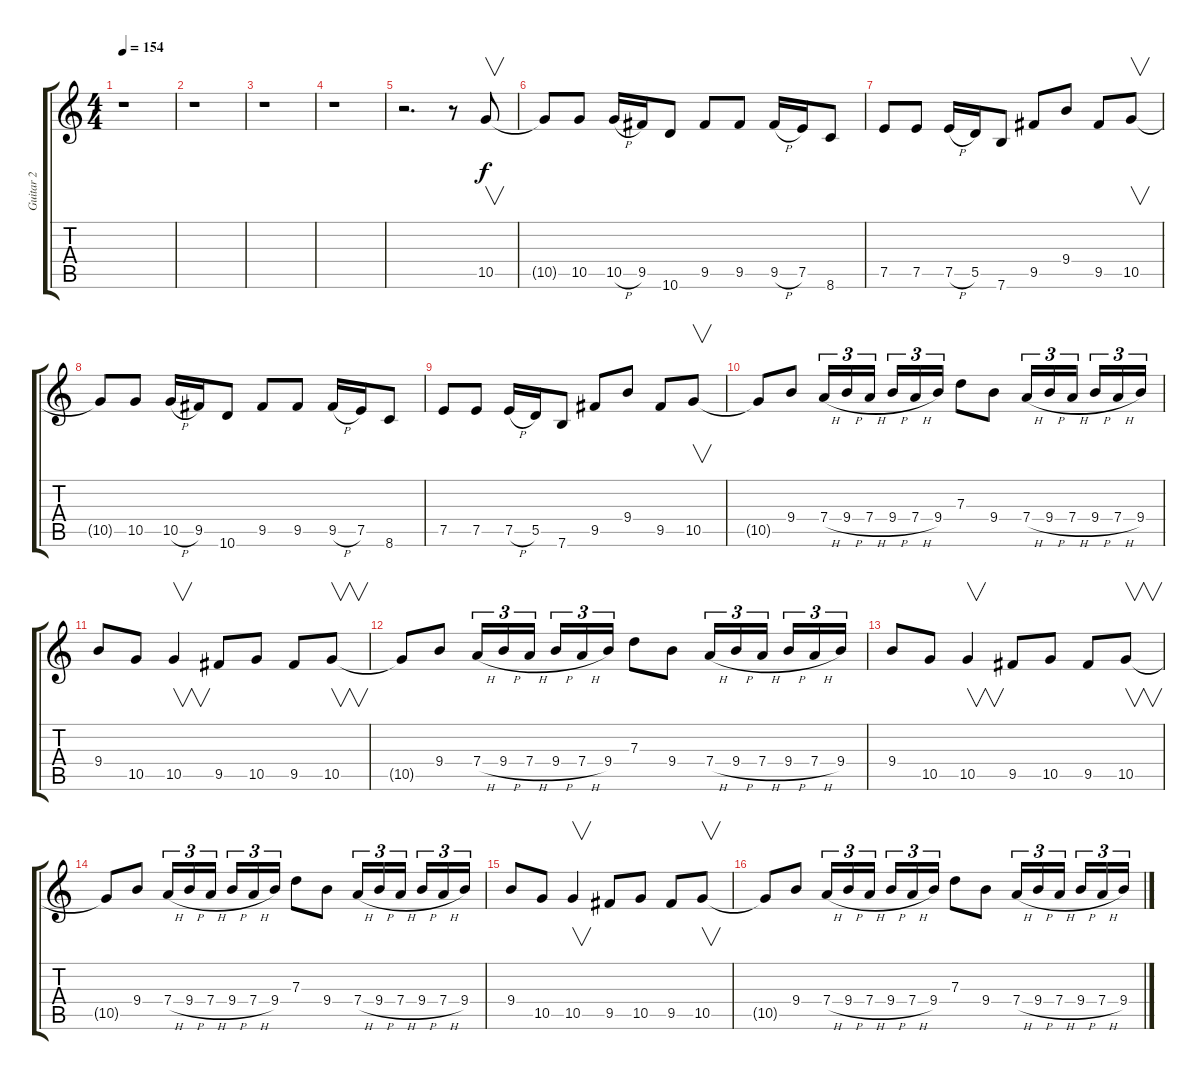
\track ("Guitar 2" "Guitar 2") {instrument distortionguitar}
\staff {score tabs}
\tuning (E4 B3 G3 D3 A2 E2) {hide}
\ts (4 4)
\tempo 154
\clef g2
\ks c
r.1{dy f instrument distortionguitar} |
r.1 |
r.1 |
r.1 |
r.2{d} r.8 10.5.8{v} |
10.5{t}.8 10.5.8 10.5{h}.16 9.5.16 10.6.8 9.5.8 9.5.8 9.5{h}.16 7.5.16 8.6.8 |
7.5.8 7.5.8 7.5{h}.16 5.5.16 7.6.8 9.5.8 9.4.8 9.5.8 10.5.8{v} |
10.5{t}.8 10.5.8 10.5{h}.16 9.5.16 10.6.8 9.5.8 9.5.8 9.5{h}.16 7.5.16 8.6.8 |
7.5.8 7.5.8 7.5{h}.16 5.5.16 7.6.8 9.5.8 9.4.8 9.5.8 10.5.8{v} |
10.5{t}.8 9.4.8 7.4{h}.16{tu (3 2)} 9.4{h}.16{tu (3 2)} 7.4{h}.16{tu (3 2)} 9.4{h}.16{tu (3 2)} 7.4{h}.16{tu (3 2)} 9.4.16{tu (3 2)} 7.3.8 9.4.8 7.4{h}.16{tu (3 2)} 9.4{h}.16{tu (3 2)} 7.4{h}.16{tu (3 2)} 9.4{h}.16{tu (3 2)} 7.4{h}.16{tu (3 2)} 9.4.16{tu (3 2)} |
9.4.8 10.5.8 10.5.4{v} 9.5.8 10.5.8 9.5.8 10.5.8{v} |
10.5{t}.8 9.4.8 7.4{h}.16{tu (3 2)} 9.4{h}.16{tu (3 2)} 7.4{h}.16{tu (3 2)} 9.4{h}.16{tu (3 2)} 7.4{h}.16{tu (3 2)} 9.4.16{tu (3 2)} 7.3.8 9.4.8 7.4{h}.16{tu (3 2)} 9.4{h}.16{tu (3 2)} 7.4{h}.16{tu (3 2)} 9.4{h}.16{tu (3 2)} 7.4{h}.16{tu (3 2)} 9.4.16{tu (3 2)} |
9.4.8 10.5.8 10.5.4{v} 9.5.8 10.5.8 9.5.8 10.5.8{v} |
10.5{t}.8 9.4.8 7.4{h}.16{tu (3 2)} 9.4{h}.16{tu (3 2)} 7.4{h}.16{tu (3 2)} 9.4{h}.16{tu (3 2)} 7.4{h}.16{tu (3 2)} 9.4.16{tu (3 2)} 7.3.8 9.4.8 7.4{h}.16{tu (3 2)} 9.4{h}.16{tu (3 2)} 7.4{h}.16{tu (3 2)} 9.4{h}.16{tu (3 2)} 7.4{h}.16{tu (3 2)} 9.4.16{tu (3 2)} |
9.4.8 10.5.8 10.5.4{v} 9.5.8 10.5.8 9.5.8 10.5.8{v} |
10.5{t}.8 9.4.8 7.4{h}.16{tu (3 2)} 9.4{h}.16{tu (3 2)} 7.4{h}.16{tu (3 2)} 9.4{h}.16{tu (3 2)} 7.4{h}.16{tu (3 2)} 9.4.16{tu (3 2)} 7.3.8 9.4.8 7.4{h}.16{tu (3 2)} 9.4{h}.16{tu (3 2)} 7.4{h}.16{tu (3 2)} 9.4{h}.16{tu (3 2)} 7.4{h}.16{tu (3 2)} 9.4.16{tu (3 2)}
